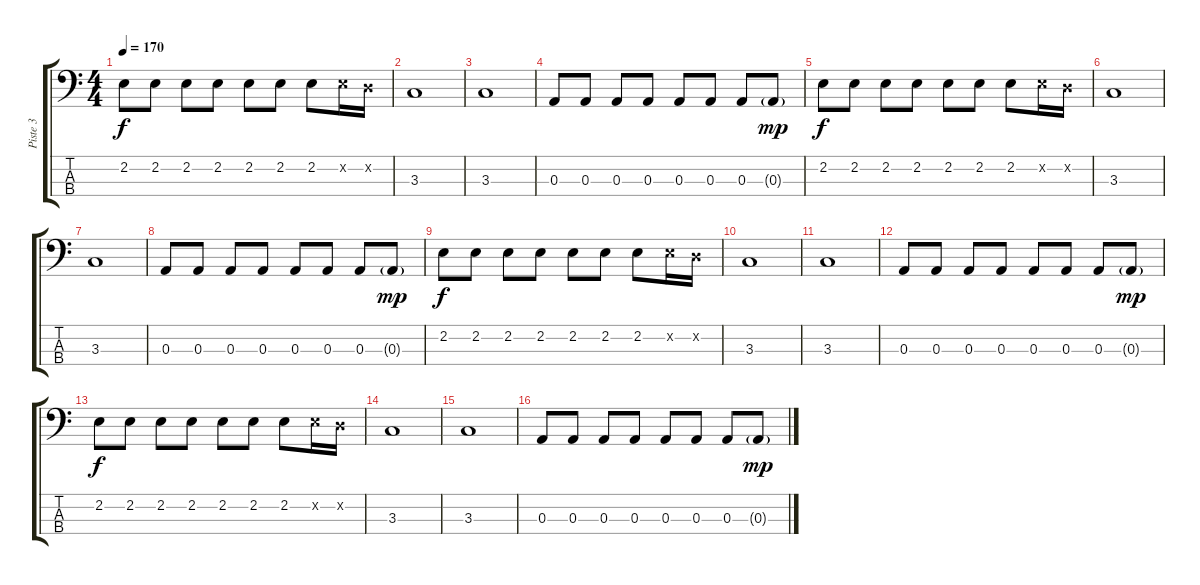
\track ("Piste 3" "Piste 3") {instrument electricbassfinger}
\staff {score tabs}
\tuning (G2 D2 A1 E1) {hide}
\ts (4 4)
\tempo 170
\clef f4
\ks c
2.2.8{dy f} 2.2.8 2.2.8 2.2.8 2.2.8 2.2.8 2.2.8 2.2{x}.16 0.2{x}.16 |
3.3.1 |
3.3.1 |
0.3.8 0.3.8 0.3.8 0.3.8 0.3.8 0.3.8 0.3.8 0.3{g}.8{dy mp} |
2.2.8{dy f} 2.2.8 2.2.8 2.2.8 2.2.8 2.2.8 2.2.8 2.2{x}.16 0.2{x}.16 |
3.3.1 |
3.3.1 |
0.3.8 0.3.8 0.3.8 0.3.8 0.3.8 0.3.8 0.3.8 0.3{g}.8{dy mp} |
2.2.8{dy f} 2.2.8 2.2.8 2.2.8 2.2.8 2.2.8 2.2.8 2.2{x}.16 0.2{x}.16 |
3.3.1 |
3.3.1 |
0.3.8 0.3.8 0.3.8 0.3.8 0.3.8 0.3.8 0.3.8 0.3{g}.8{dy mp} |
2.2.8{dy f} 2.2.8 2.2.8 2.2.8 2.2.8 2.2.8 2.2.8 2.2{x}.16 0.2{x}.16 |
3.3.1 |
3.3.1 |
0.3.8 0.3.8 0.3.8 0.3.8 0.3.8 0.3.8 0.3.8 0.3{g}.8{dy mp}
